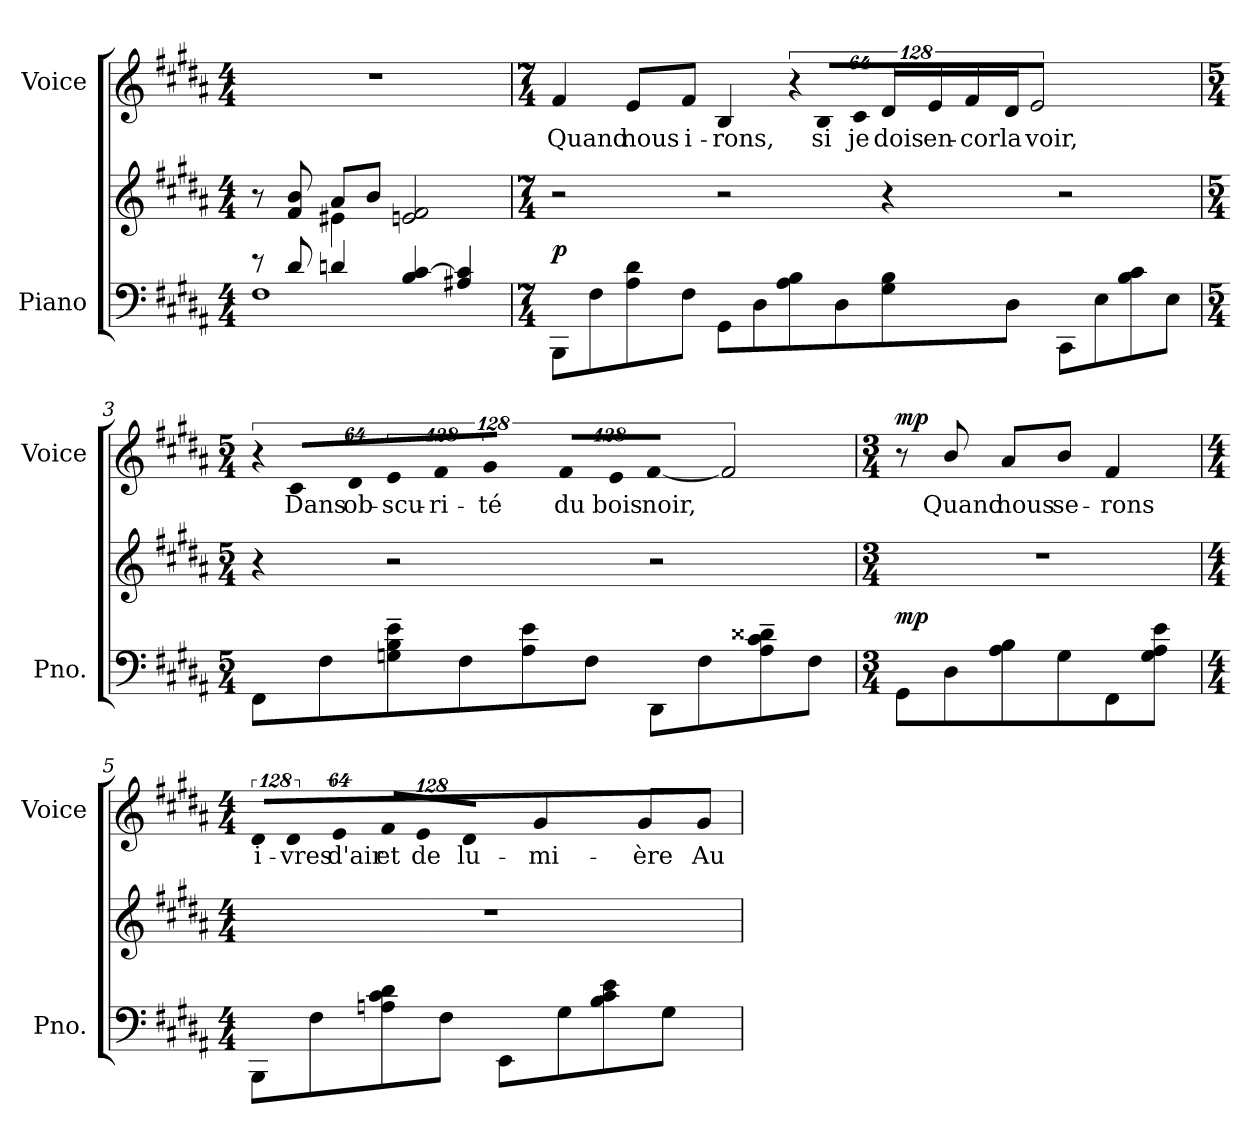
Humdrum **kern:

**kern	**kern	**dynam	**kern	**text	**dynam
*part2	*part2	*part2	*part1	*part1	*part1
*staff3	*staff2	*staff2/3	*staff1	*staff1	*staff1
*I"Piano	*	*	*I"Voice	*	*
*I'Pno.	*	*	*I'Voice	*	*
!!LO:PB:g=z
*clefF4	*clefG2	*	*clefG2	*	*
*k[f#c#g#d#a#]	*k[f#c#g#d#a#]	*	*k[f#c#g#d#a#]	*	*
*B:	*B:	*	*B:	*	*
*M4/4	*M4/4	*	*M4/4	*	*
=1	=1	=1	=1	=1	=1
*^	*^	*	*	*	*
8r	1F#i	8r	4ryy	.	1r	.	.
8d#i/	.	8f#i/ 8bi	.	.	.	.	.
4dni/	.	8a#i/L	4e#Xi\	.	.	.	.
.	.	8bi/J	.	.	.	.	.
4Bi/ [>4c#i	.	2eni/ 2f#i	2ryy	.	.	.	.
4A#Xi/ 4c#i]	.	.	.	.	.	.	.
*v	*v	*	*	*	*	*	*
*	*v	*v	*	*	*	*
=2	=2	=2	=2	=2	=2
*M7/4	*M7/4	*	*M7/4	*	*
!	!	!	!	!LO:LY:b:color=#000000	!
8BBBi\L	2r	p	4f#i/	Quand	.
8F#i\	.	.	.	.	.
!	!	!	!	!LO:LY:b:color=#000000	!
8A#i\ 8d#i	.	.	8ei/L	nous	.
!	!	!	!	!LO:LY:b:color=#000000	!
8F#i\J	.	.	8f#i/J	i-	.
!	!	!	!	!LO:LY:b:color=#000000	!
8GG#i\L	2r	.	4Bi/	-rons,	.
8D#i\	.	.	.	.	.
!	!	!	!LO:N:vis=8	!	!
8A#i\ 8Bi	.	.	1024%85r	.	.
!	!	!	!LO:N:vis=8	!	!
!	!	!	!	!LO:LY:b:color=#000000	!
.	.	.	1024%85Bi/L	si	.
8D#i\	.	.	.	.	.
!	!	!	!LO:N:vis=8	!	!
!	!	!	!	!LO:LY:b:color=#000000	!
.	.	.	512%43c#i/J	je	.
!	!	!	!	!LO:LY:b:color=#000000	!
8G#i\ 8Bi	4r	.	16d#i/LL	dois	.
!	!	!	!	!LO:LY:b:color=#000000	!
.	.	.	16ei/	en-	.
!	!	!	!	!LO:LY:b:color=#000000	!
8D#i\J	.	.	16f#i/	-cor	.
!	!	!	!	!LO:LY:b:color=#000000	!
.	.	.	16d#i/JJ	la	.
!	!	!	!	!LO:LY:b:color=#000000	!
8CC#i\L	2r	.	2ei/	voir,	.
8Ei\	.	.	.	.	.
8Bi\ 8c#i	.	.	.	.	.
8Ei\J	.	.	.	.	.
!!LO:LB:g=z
=3	=3	=3	=3	=3	=3
*M5/4	*M5/4	*	*M5/4	*	*
!	!	!	!LO:N:vis=8	!	!
8FF#i\L	4r	.	1024%85r	.	.
!	!	!	!LO:N:vis=8	!	!
!	!	!	!	!LO:LY:b:color=#000000	!
.	.	.	1024%85c#i/L	Dans	.
8F#i\	.	.	.	.	.
!	!	!	!LO:N:vis=8	!	!
!	!	!	!	!LO:LY:b:color=#000000	!
.	.	.	512%43d#i/	ob-	.
!	!	!	!LO:N:vis=8	!	!
!	!	!	!	!LO:LY:b:color=#000000	!
8Gni\~ 8Bi~ 8ei~	2r	.	1024%85ei/	-scu-	.
!	!	!	!LO:N:vis=8	!	!
!	!	!	!	!LO:LY:b:color=#000000	!
.	.	.	1024%85f#i/	-ri-	.
8F#i\	.	.	.	.	.
!	!	!	!LO:N:vis=8	!	!
!	!	!	!	!LO:LY:b:color=#000000	!
.	.	.	512%43g#i/J	-té	.
!	!	!	!LO:N:vis=8	!	!
!	!	!	!	!LO:LY:b:color=#000000	!
8A#i\ 8ei	.	.	1024%85f#i/L	du	.
!	!	!	!LO:N:vis=8	!	!
!	!	!	!	!LO:LY:b:color=#000000	!
.	.	.	1024%85ei/	bois	.
8F#i\J	.	.	.	.	.
!	!	!	!LO:N:vis=8	!	!
!	!	!	!	!LO:LY:b:color=#000000	!
.	.	.	[<512%43f#i/J	noir,	.
8DD#i\L	2r	.	2f#i/]	.	.
8F#i\	.	.	.	.	.
8A#i\~ 8c#i~ 8d##Xi~	.	.	.	.	.
8F#i\J	.	.	.	.	.
=4	=4	=4	=4	=4	=4
*M3/4	*M3/4	*	*M3/4	*	*
!	!LO:N:vis=1	!	!	!	!
8GG#i\L	2.r	mp	8r	.	mp
!	!	!	!	!LO:LY:b:color=#000000	!
8D#i\	.	.	8bi/	Quand	.
!	!	!	!	!LO:LY:b:color=#000000	!
8A#i\ 8Bi	.	.	8a#i/L	nous	.
!	!	!	!	!LO:LY:b:color=#000000	!
8G#i\	.	.	8bi/J	se-	.
!	!	!	!	!LO:LY:b:color=#000000	!
8FF#i\	.	.	4f#i/	-rons	.
8G#i\ 8A#i 8eiJ	.	.	.	.	.
!!LO:LB:g=z
=5	=5	=5	=5	=5	=5
*M4/4	*M4/4	*	*M4/4	*	*
!	!	!	!LO:N:vis=8	!	!
!	!	!	!	!LO:LY:b:color=#000000	!
8BBBi\L	1r	.	1024%85d#i/L	i-	.
!	!	!	!LO:N:vis=8	!	!
!	!	!	!	!LO:LY:b:color=#000000	!
.	.	.	1024%85d#i/	-vres	.
8F#i\	.	.	.	.	.
!	!	!	!LO:N:vis=8	!	!
!	!	!	!	!LO:LY:b:color=#000000	!
.	.	.	512%43ei/J	d'air	.
!	!	!	!LO:N:vis=8	!	!
!	!	!	!	!LO:LY:b:color=#000000	!
8Ani\ 8c#i 8d#i	.	.	1024%85f#i/L	et	.
!	!	!	!LO:N:vis=8	!	!
!	!	!	!	!LO:LY:b:color=#000000	!
.	.	.	1024%85ei/	de	.
8F#i\J	.	.	.	.	.
!	!	!	!LO:N:vis=8	!	!
!	!	!	!	!LO:LY:b:color=#000000	!
.	.	.	512%43d#i/J	lu-	.
!	!	!	!	!LO:LY:b:color=#000000	!
8EEi\L	.	.	4g#i/	-mi-	.
8G#i\	.	.	.	.	.
!	!	!	!	!LO:LY:b:color=#000000	!
8Bi\ 8c#i 8ei	.	.	8g#i/L	-ère	.
!	!	!	!	!LO:LY:b:color=#000000	!
8G#i\J	.	.	8g#i/J	Au	.
=	=	=	=	=	=
*-	*-	*-	*-	*-	*-
